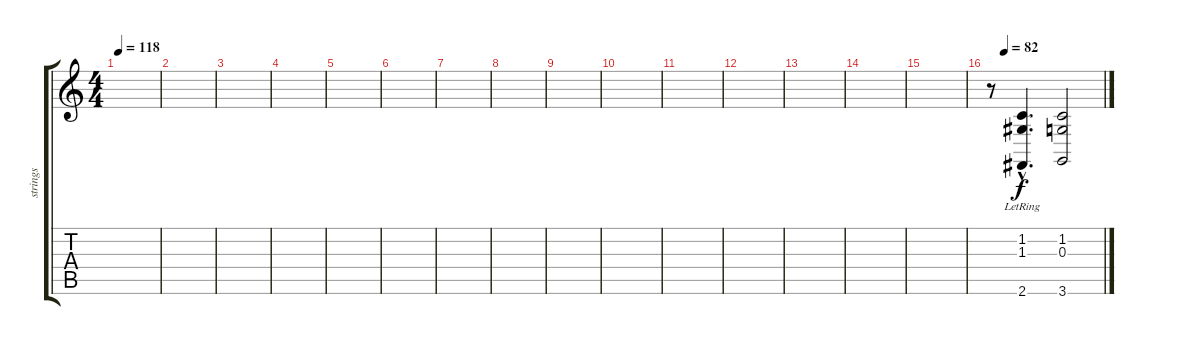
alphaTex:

\track ("strings" "strings") {instrument stringensemble1}
\staff {score tabs}
\tuning (E4 B3 G3 D3 A2 E2) {hide}
\ts (4 4)
\tempo 118
\clef g2
\ks c
|
|
|
|
|
|
|
|
|
|
|
|
|
|
|
\tempo (82 0.125)
r.8{volume 6} (1.2{hac lr} 1.3{hac lr} 2.6{hac lr}).4{d} (1.2 0.3 3.6).2
